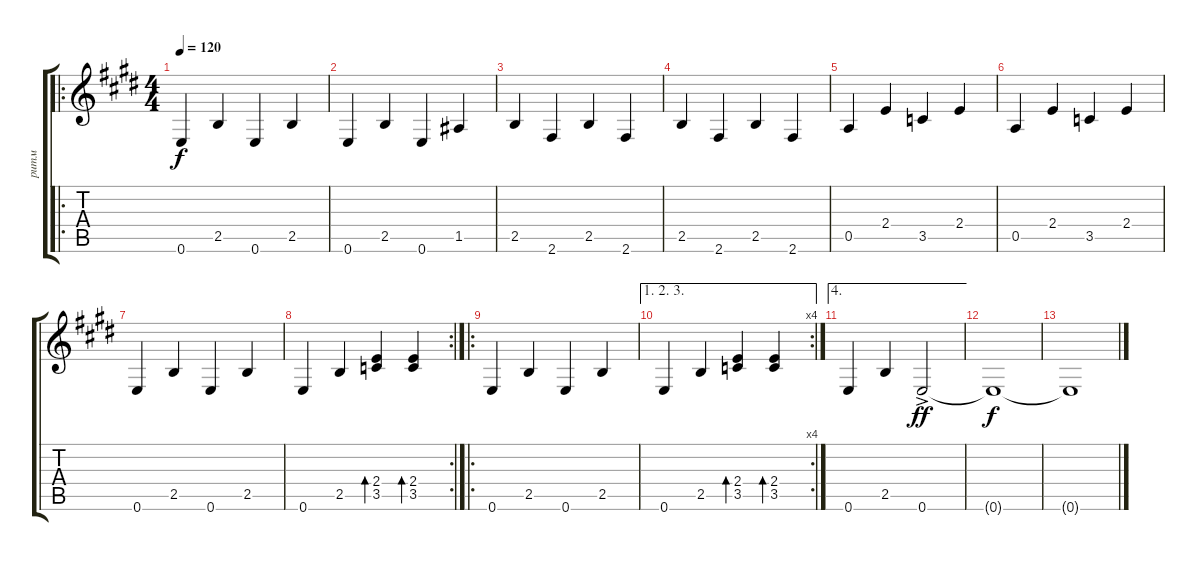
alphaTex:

\track ("ритм" "ритм") {instrument acousticguitarsteel}
\staff {score tabs}
\tuning (E4 B3 G3 D3 A2 E2) {hide}
\ro
\ts (4 4)
\tempo 120
\clef g2
\ks e
0.6.4{dy f} 2.5.4 0.6.4 2.5.4 |
0.6.4 2.5.4 0.6.4 1.5.4 |
2.5.4 2.6.4 2.5.4 2.6.4 |
2.5.4 2.6.4 2.5.4 2.6.4 |
0.5.4 2.4.4 3.5.4 2.4.4 |
0.5.4 2.4.4 3.5.4 2.4.4 |
0.6.4 2.5.4 0.6.4 2.5.4 |
\rc 2
0.6.4 2.5.4 (2.4 3.5).4{bd 60} (2.4 3.5).4{bd 60} |
\ro
0.6.4 2.5.4 0.6.4 2.5.4 |
\ae (1 2 3)
\rc 4
0.6.4 2.5.4 (2.4 3.5).4{bd 60} (2.4 3.5).4{bd 60} |
\ae 4
0.6.4 2.5.4 0.6{ac}.2{dy ff} |
0.6{t}.1{dy f} |
0.6{t}.1
